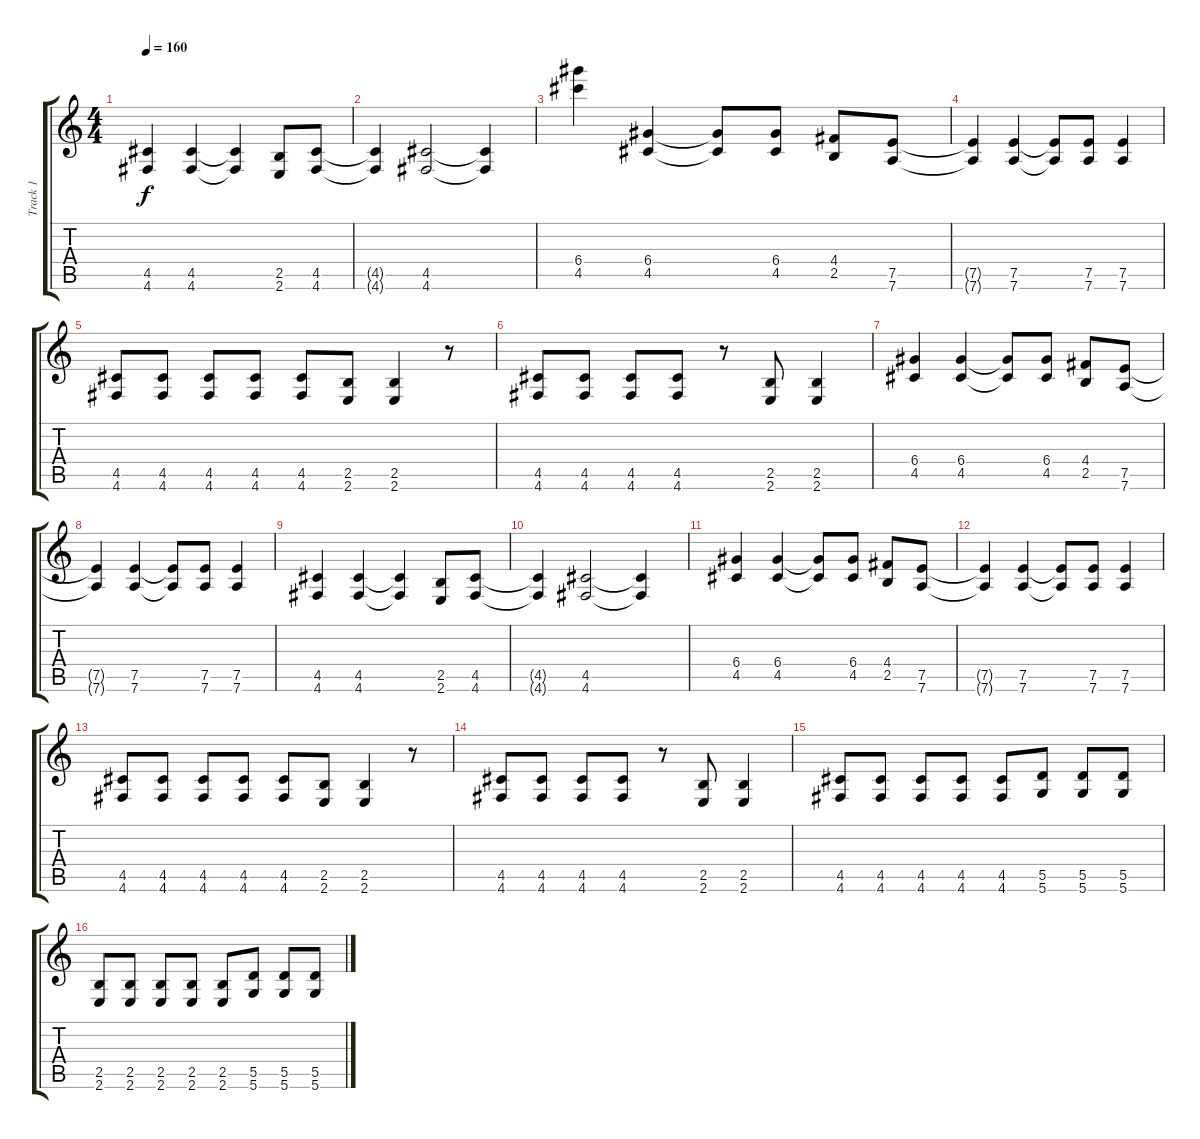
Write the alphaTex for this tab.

\track ("Track 1" "Track 1") {instrument distortionguitar}
\staff {score tabs}
\tuning (E4 B3 G3 D3 A2 D2) {hide}
\ts (4 4)
\tempo 160
\clef g2
\ks c
(4.5 4.6).4{dy f} (4.5 4.6).4 (4.5{t} 4.6{t}).4 (2.5 2.6).8 (4.5 4.6).8 |
(4.5{t} 4.6{t}).4 (4.5 4.6).2 (4.5{t} 4.6{t}).4 |
(6.4 4.5).4{ot 15mb} (6.4 4.5).4 (6.4{t} 4.5{t}).8 (6.4 4.5).8 (4.4 2.5).8 (7.5 7.6).8 |
(7.5{t} 7.6{t}).4 (7.5 7.6).4 (7.5{t} 7.6{t}).8 (7.5 7.6).8 (7.5 7.6).4 |
(4.5 4.6).8 (4.5 4.6).8 (4.5 4.6).8 (4.5 4.6).8 (4.5 4.6).8 (2.5 2.6).8 (2.5 2.6).4 r.8 |
(4.5 4.6).8 (4.5 4.6).8 (4.5 4.6).8 (4.5 4.6).8 r.8 (2.5 2.6).8 (2.5 2.6).4 |
(6.4 4.5).4 (6.4 4.5).4 (6.4{t} 4.5{t}).8 (6.4 4.5).8 (4.4 2.5).8 (7.5 7.6).8 |
(7.5{t} 7.6{t}).4 (7.5 7.6).4 (7.5{t} 7.6{t}).8 (7.5 7.6).8 (7.5 7.6).4 |
(4.5 4.6).4 (4.5 4.6).4 (4.5{t} 4.6{t}).4 (2.5 2.6).8 (4.5 4.6).8 |
(4.5{t} 4.6{t}).4 (4.5 4.6).2 (4.5{t} 4.6{t}).4 |
(6.4 4.5).4 (6.4 4.5).4 (6.4{t} 4.5{t}).8 (6.4 4.5).8 (4.4 2.5).8 (7.5 7.6).8 |
(7.5{t} 7.6{t}).4 (7.5 7.6).4 (7.5{t} 7.6{t}).8 (7.5 7.6).8 (7.5 7.6).4 |
(4.5 4.6).8 (4.5 4.6).8 (4.5 4.6).8 (4.5 4.6).8 (4.5 4.6).8 (2.5 2.6).8 (2.5 2.6).4 r.8 |
(4.5 4.6).8 (4.5 4.6).8 (4.5 4.6).8 (4.5 4.6).8 r.8 (2.5 2.6).8 (2.5 2.6).4 |
(4.5 4.6).8 (4.5 4.6).8 (4.5 4.6).8 (4.5 4.6).8 (4.5 4.6).8 (5.5 5.6).8 (5.5 5.6).8 (5.5 5.6).8 |
(2.5 2.6).8 (2.5 2.6).8 (2.5 2.6).8 (2.5 2.6).8 (2.5 2.6).8 (5.5 5.6).8 (5.5 5.6).8 (5.5 5.6).8
